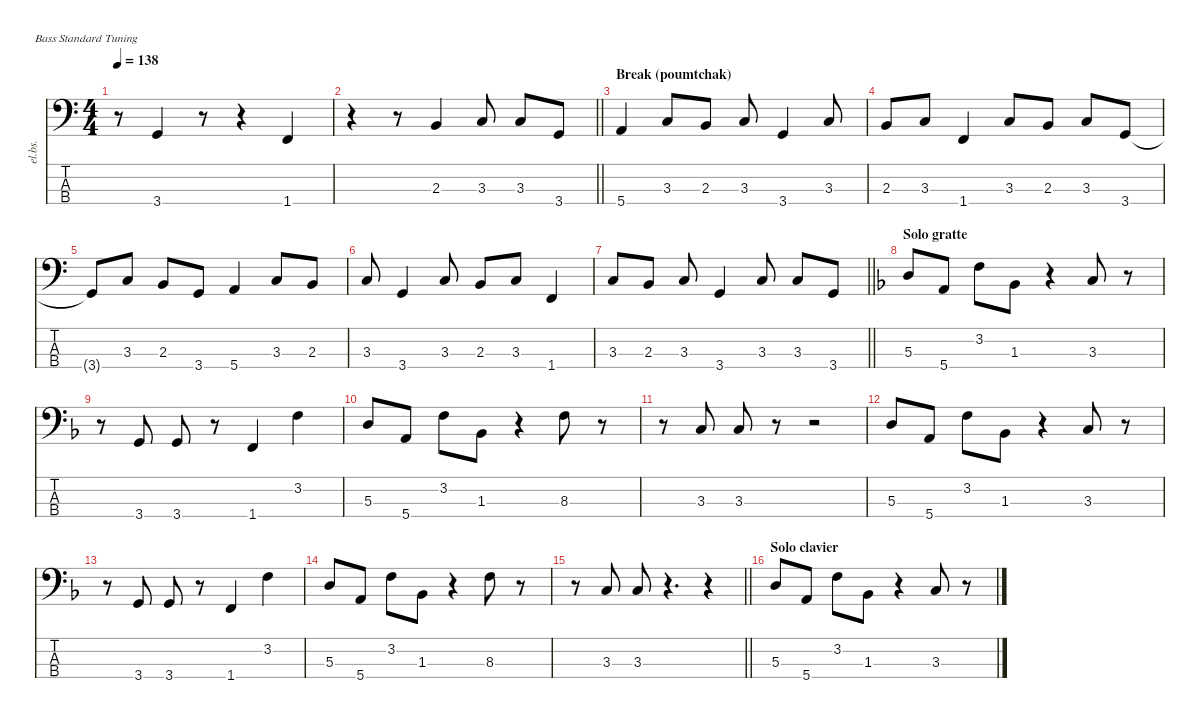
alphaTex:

\defaultSystemsLayout 4
\hideDynamics
\bracketExtendMode nobrackets
\track ("Basse" "el.bs.") {instrument electricbassfinger}
\staff {score tabs}
\tuning (G2 D2 A1 E1)
\ts (4 4)
\tempo 138
\clef f4
\ks aminor
r.8{dy f} 3.4.4 r.8 r.4 1.4.4 |
\barLineRight lightlight
r.4 r.8 2.3.4 3.3.8 3.3.8 3.4.8 |
\section ("" "Break (poumtchak)")
5.4.4 3.3.8 2.3.8 3.3.8 3.4.4 3.3.8 |
2.3.8 3.3.8 1.4.4 3.3.8 2.3.8 3.3.8 3.4.8 |
3.4{t}.8 3.3.8 2.3.8 3.4.8 5.4.4 3.3.8 2.3.8 |
3.3.8 3.4.4 3.3.8 2.3.8 3.3.8 1.4.4 |
\barLineRight lightlight
3.3.8 2.3.8 3.3.8 3.4.4 3.3.8 3.3.8 3.4.8 |
\section ("" "Solo gratte")
\ks dminor
5.3{acc forcenatural}.8 5.4{acc forcenatural}.8 3.2{acc forcenatural}.8 1.3{acc b}.8 r.4 3.3{acc forcenatural}.8 r.8 |
r.8 3.4{acc forcenatural}.8 3.4{acc forcenatural}.8 r.8 1.4{acc forcenatural}.4 3.2{acc forcenatural}.4 |
5.3{acc forcenatural}.8 5.4{acc forcenatural}.8 3.2{acc forcenatural}.8 1.3{acc b}.8 r.4 8.3{acc forcenatural}.8 r.8 |
r.8 3.3{acc forcenatural}.8 3.3{acc forcenatural}.8 r.8 r.2 |
5.3{acc forcenatural}.8 5.4{acc forcenatural}.8 3.2{acc forcenatural}.8 1.3{acc b}.8 r.4 3.3{acc forcenatural}.8 r.8 |
r.8 3.4{acc forcenatural}.8 3.4{acc forcenatural}.8 r.8 1.4{acc forcenatural}.4 3.2{acc forcenatural}.4 |
5.3{acc forcenatural}.8 5.4{acc forcenatural}.8 3.2{acc forcenatural}.8 1.3{acc b}.8 r.4 8.3{acc forcenatural}.8 r.8 |
\barLineRight lightlight
r.8 3.3{acc forcenatural}.8 3.3{acc forcenatural}.8 r.4{d} r.4 |
\section ("" "Solo clavier")
5.3{acc forcenatural}.8 5.4{acc forcenatural}.8 3.2{acc forcenatural}.8 1.3{acc b}.8 r.4 3.3{acc forcenatural}.8 r.8
